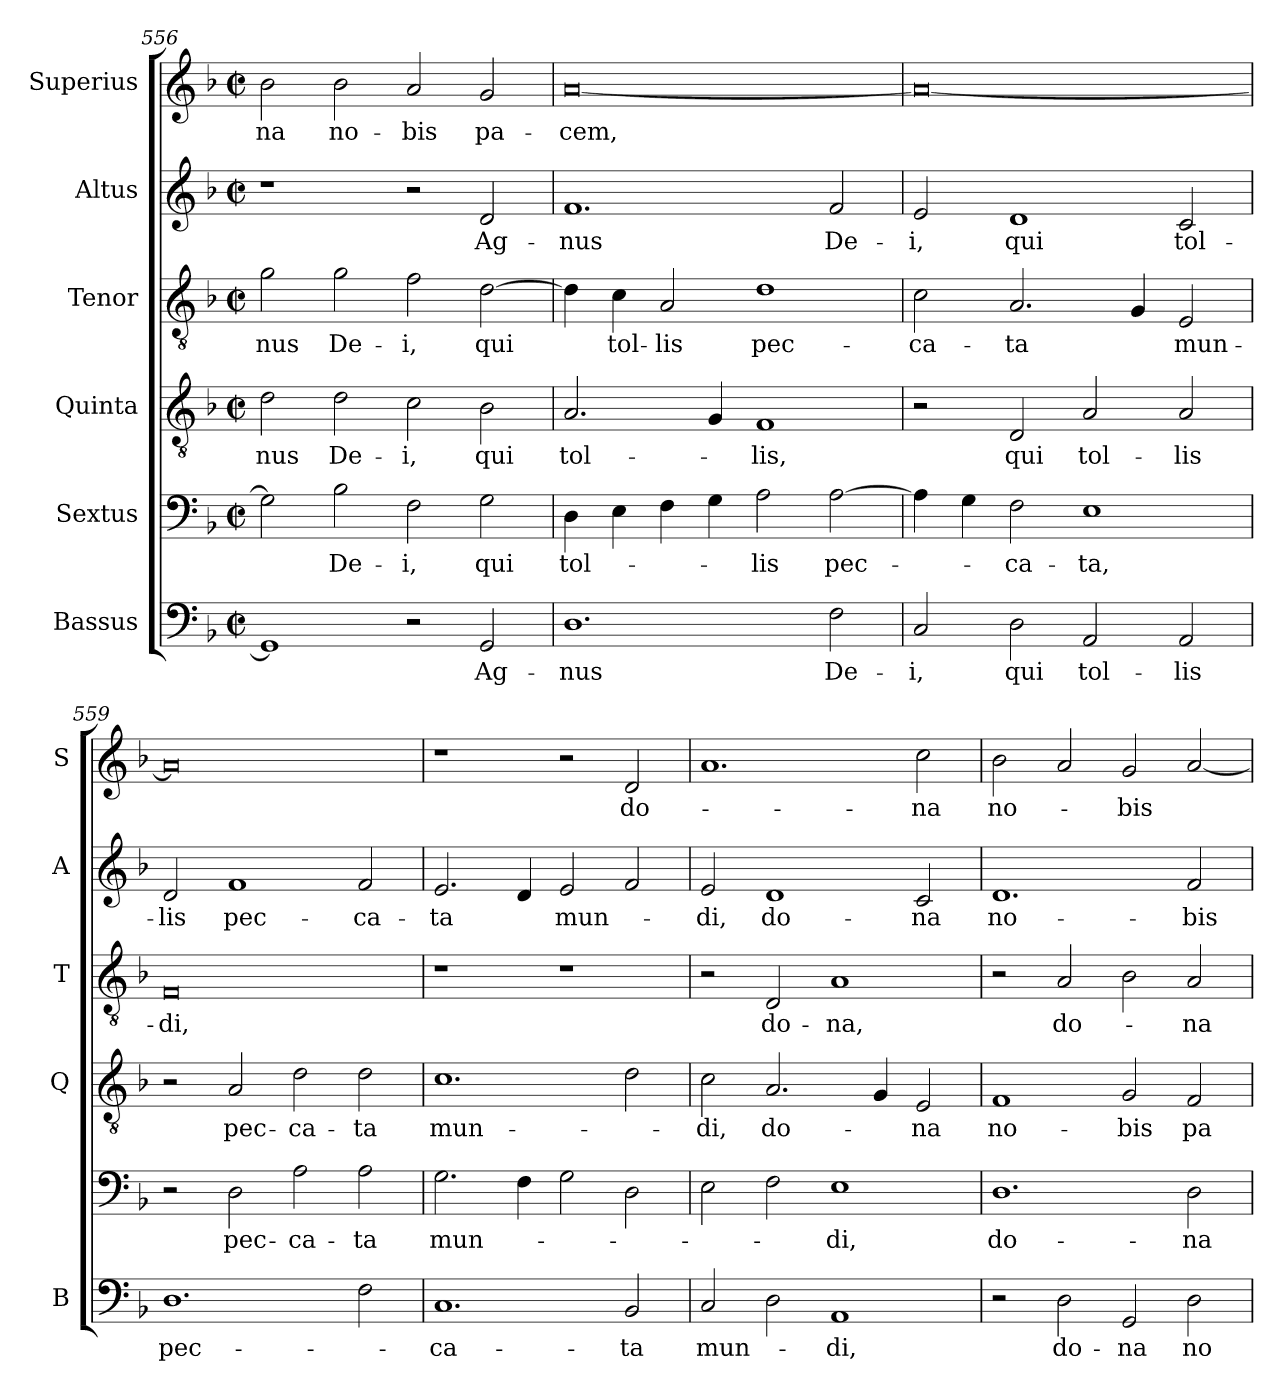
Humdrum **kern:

**kern	**text	**kern	**text	**kern	**text	**kern	**text	**kern	**text	**kern	**text
*part6	*part6	*part5	*part5	*part4	*part4	*part3	*part3	*part2	*part2	*part1	*part1
*staff6	*staff6	*staff5	*staff5	*staff4	*staff4	*staff3	*staff3	*staff2	*staff2	*staff1	*staff1
*I"Bassus	*	*I"Sextus	*	*I"Quinta	*	*I"Tenor	*	*I"Altus	*	*I"Superius	*
*I'B	*	*	*	*I'Q	*	*I'T	*	*I'A	*	*I'S	*
*clefF4	*	*clefF4	*	*clefGv2	*	*clefGv2	*	*clefG2	*	*clefG2	*
*k[b-]	*	*k[b-]	*	*k[b-]	*	*k[b-]	*	*k[b-]	*	*k[b-]	*
*F:	*	*F:	*	*F:	*	*F:	*	*F:	*	*F:	*
*M2/2	*	*M2/2	*	*M2/2	*	*M2/2	*	*M2/2	*	*M2/2	*
*met(c|)	*	*met(c|)	*	*met(c|)	*	*met(c|)	*	*met(c|)	*	*met(c|)	*
=556	=556	=556	=556	=556	=556	=556	=556	=556	=556	=556	=556
!	!	!	!	!	!LO:LY:b	!	!LO:LY:b	!	!	!	!LO:LY:b
1GG]	.	2G\]	.	2d\	-nus	2g\	-nus	1r	.	2b-\	-na
!	!	!	!LO:LY:b	!	!LO:LY:b	!	!LO:LY:b	!	!	!	!LO:LY:b
.	.	2B-\	De-	2d\	De-	2g\	De-	.	.	2b-\	no-
!	!	!	!LO:LY:b	!	!LO:LY:b	!	!LO:LY:b	!	!	!	!LO:LY:b
2r	.	2F\	-i,	2c\	-i,	2f\	-i,	2r	.	2a/	-bis
!	!LO:LY:b	!	!LO:LY:b	!	!LO:LY:b	!	!LO:LY:b	!	!LO:LY:b	!	!LO:LY:b
2GG/	Ag-	2G\	qui	2B-\	qui	[2d\	qui	2d/	Ag-	2g/	pa-
=557	=557	=557	=557	=557	=557	=557	=557	=557	=557	=557	=557
!	!LO:LY:b	!	!LO:LY:b	!	!LO:LY:b	!	!	!	!LO:LY:b	!	!LO:LY:b
1.D	-nus	4D\	tol-	2.A/	tol-	4d\]	.	1.f	-nus	[0a	-cem,
!	!	!	!	!	!	!	!LO:LY:b	!	!	!	!
.	.	4E\	.	.	.	4c\	tol-	.	.	.	.
!	!	!	!	!	!	!	!LO:LY:b	!	!	!	!
.	.	4F\	.	.	.	2A/	-lis	.	.	.	.
.	.	4G\	.	4G/	.	.	.	.	.	.	.
!	!	!	!LO:LY:b	!	!LO:LY:b	!	!LO:LY:b	!	!	!	!
.	.	2A\	-lis	1F	-lis,	1d	pec-	.	.	.	.
!	!LO:LY:b	!	!LO:LY:b	!	!	!	!	!	!LO:LY:b	!	!
2F\	De-	[2A\	pec-	.	.	.	.	2f/	De-	.	.
=558	=558	=558	=558	=558	=558	=558	=558	=558	=558	=558	=558
!	!LO:LY:b	!	!	!	!	!	!LO:LY:b	!	!LO:LY:b	!	!
2C/	-i,	4A\]	.	2r	.	2c\	-ca-	2e/	-i,	0a_	.
.	.	4G\	.	.	.	.	.	.	.	.	.
!	!LO:LY:b	!	!LO:LY:b	!	!LO:LY:b	!	!LO:LY:b	!	!LO:LY:b	!	!
2D\	qui	2F\	-ca-	2D/	qui	2.A/	-ta	1d	qui	.	.
!	!LO:LY:b	!	!LO:LY:b	!	!LO:LY:b	!	!	!	!	!	!
2AA/	tol-	1E	-ta,	2A/	tol-	.	.	.	.	.	.
.	.	.	.	.	.	4G/	.	.	.	.	.
!	!LO:LY:b	!	!	!	!LO:LY:b	!	!LO:LY:b	!	!LO:LY:b	!	!
2AA/	-lis	.	.	2A/	-lis	2E/	mun-	2c/	tol-	.	.
!!LO:PB:g=z
=559	=559	=559	=559	=559	=559	=559	=559	=559	=559	=559	=559
!	!LO:LY:b	!	!	!	!	!	!LO:LY:b	!	!LO:LY:b	!	!
1.D	pec-	2r	.	2r	.	0F	-di,	2d/	-lis	0a]	.
!	!	!	!LO:LY:b	!	!LO:LY:b	!	!	!	!LO:LY:b	!	!
.	.	2D\	pec-	2A/	pec-	.	.	1f	pec-	.	.
!	!	!	!LO:LY:b	!	!LO:LY:b	!	!	!	!	!	!
.	.	2A\	-ca-	2d\	-ca-	.	.	.	.	.	.
!	!	!	!LO:LY:b	!	!LO:LY:b	!	!	!	!LO:LY:b	!	!
2F\	.	2A\	-ta	2d\	-ta	.	.	2f/	-ca-	.	.
=560	=560	=560	=560	=560	=560	=560	=560	=560	=560	=560	=560
!	!LO:LY:b	!	!LO:LY:b	!	!LO:LY:b	!	!	!	!LO:LY:b	!	!
1.C	-ca-	2.G\	mun-	1.c	mun-	1r	.	2.e/	-ta	1r	.
.	.	4F\	.	.	.	.	.	4d/	.	.	.
!	!	!	!	!	!	!	!	!	!LO:LY:b	!	!
.	.	2G\	.	.	.	1r	.	2e/	mun-	2r	.
!	!LO:LY:b	!	!	!	!	!	!	!	!	!	!LO:LY:b
2BB-/	-ta	2D\	.	2d\	.	.	.	2f/	.	2d/	do-
=561	=561	=561	=561	=561	=561	=561	=561	=561	=561	=561	=561
!	!LO:LY:b	!	!	!	!LO:LY:b	!	!	!	!LO:LY:b	!	!
2C/	mun-	2E\	.	2c\	-di,	2r	.	2e/	-di,	1.a	.
!	!	!	!	!	!LO:LY:b	!	!LO:LY:b	!	!LO:LY:b	!	!
2D\	.	2F\	.	2.A/	do-	2D/	do-	1d	do-	.	.
!	!LO:LY:b	!	!LO:LY:b	!	!	!	!LO:LY:b	!	!	!	!
1AA	-di,	1E	-di,	.	.	1A	-na,	.	.	.	.
.	.	.	.	4G/	.	.	.	.	.	.	.
!	!	!	!	!	!LO:LY:b	!	!	!	!LO:LY:b	!	!LO:LY:b
.	.	.	.	2E/	-na	.	.	2c/	-na	2cc\	-na
=562	=562	=562	=562	=562	=562	=562	=562	=562	=562	=562	=562
!	!	!	!LO:LY:b	!	!LO:LY:b	!	!	!	!LO:LY:b	!	!LO:LY:b
2r	.	1.D	do-	1F	no-	2r	.	1.d	no-	2b-\	no-
!	!LO:LY:b	!	!	!	!	!	!LO:LY:b	!	!	!	!
2D\	do-	.	.	.	.	2A/	do-	.	.	2a/	.
!	!LO:LY:b	!	!	!	!LO:LY:b	!	!	!	!	!	!LO:LY:b
2GG/	-na	.	.	2G/	-bis	2B-\	.	.	.	2g/	-bis
!	!LO:LY:b	!	!LO:LY:b	!	!LO:LY:b	!	!LO:LY:b	!	!LO:LY:b	!	!
2D\	no-	2D\	-na	2F/	pa-	2A/	-na	2f/	-bis	[2a/	.
=	=	=	=	=	=	=	=	=	=	=	=
*-	*-	*-	*-	*-	*-	*-	*-	*-	*-	*-	*-
